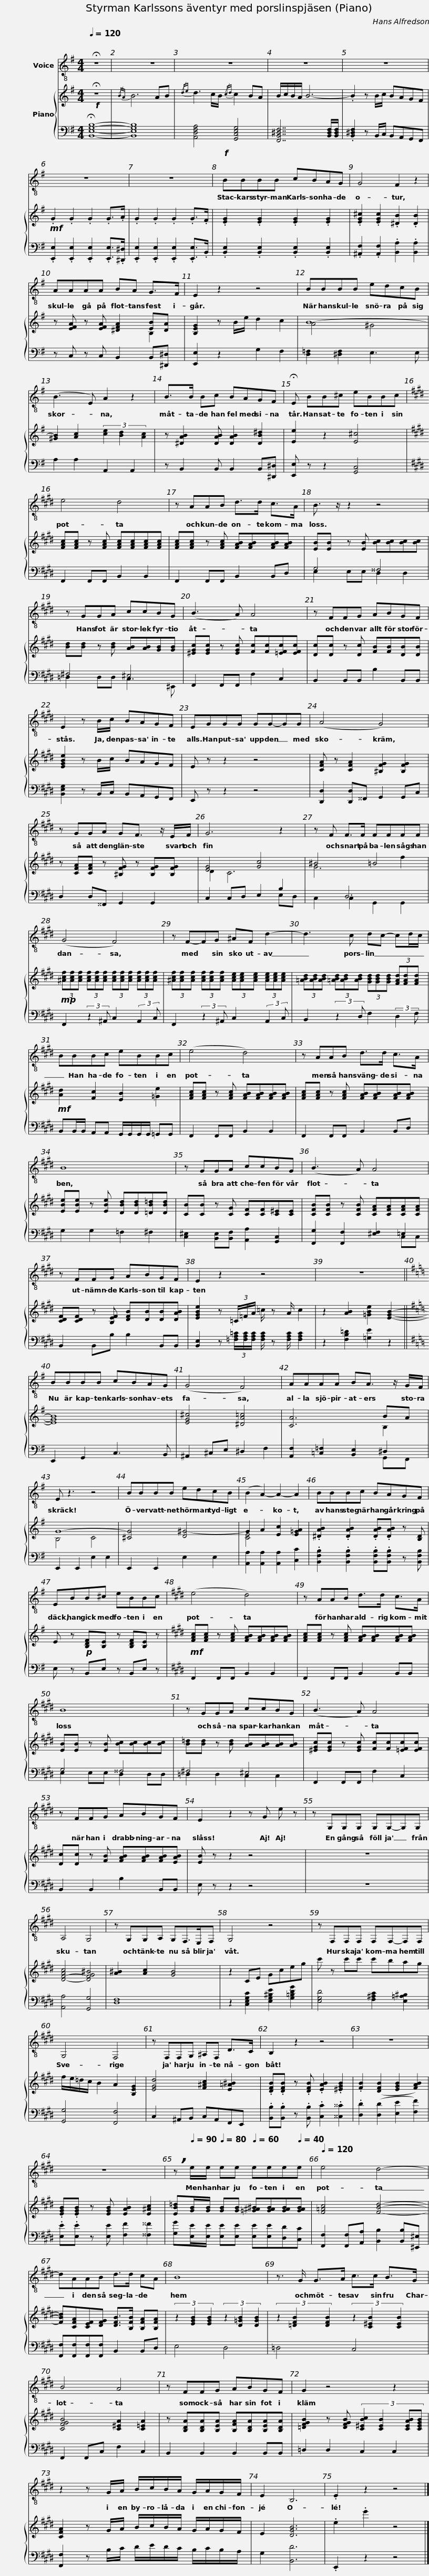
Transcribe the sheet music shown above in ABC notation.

X:1
%%score 1 { ( 2 4 ) | ( 3 5 ) }
L:1/8
Q:1/4=120
M:4/4
I:linebreak $
K:G
V:1 treble-8
V:2 treble
V:4 treble
V:3 bass
V:5 bass
V:1
 !fermata!z8 | z8 | z8 | z8 | z8 | %5
 z8 |$ z8 |!f! BBBB cBAG | G4 F2 z2 |$ AAAA BA G>F | %10
 E2 z2 z4 | BBBB edcB | (B3 E) A2 z2 |$ B>B Bc BAGF | !fermata!E BB^c eBBc | %15
[K:E] e4 d4 |$ z AAB d>d c>A | B3/2 z/ z2 z4 | z GGA ccBG |$ (B3 A) A4 | %20
 z FFG ABGF | E2 z B/c/ BAGF |$ EGGG GG-GG | (A4 G4) | z GGA GF3/2 z/ E/F/ |$ %25
 G6 z2 | z F F>F FFFF | (G4 F4) |$ z F-FG ^AF d2- | d3 c dc- cd/c/ |$ %30
 BBBc eBBc | (e4 d4) | z AAB d>d c>A |$ B8 | z GGA ccBG | %35
 (B3 A) A4 |$ z FFG ABGF | E2 z2 z4 | z8 ||$[K:G] BBBB cBAG | %40
 (G4 F4) | AAAA BA3/2 z/ G/F/ | E z3 z4 |$ BBBB edcB | (B2 A2-) A2- A2 | %45
 BBBc BAGF |$ EBB^c eBBc |[K:E] (e4 d4) | z AAB d>d c>A |$ B8 | %50
 z GGA ccBG | (B3 A) A4 |$ z FFG ABGF | E2 z2 z G e z | z G,G,G, G,G,-G,G, | %55
 A,4 G,4 |$ z G,G,A, G,F,>E,F, | G,4 z4 | z F,F,F, F,F,-F,F, | G,4 F,4 |$ %60
 z F,F,G, ^A,F, D>C | B,2 z2 z4 | z8 | z8 |$ !breath!z[Q:1/4=90] e/e/[Q:1/4=80] ee[Q:1/4=60] ee[Q:1/4=50]e[Q:1/4=40]e | %65
[Q:1/4=120] e4 d4- | dAAB d>d cA | B8 |$ z3/2 G/ G>A c>c B>G | B4 A4 | %70
 z FFG ABGF |$ G2 z4 z2 | z2 z G/A/ B/c/B/A/ G/A/G/F/ | E2 B,6 | .E2 z2 z4 |] %75
V:2
!f! !fermata!z8 |{/BA} B6 AB |{/de} d3 c/B/{/cd} c2 BA | B/c/B/A/ B6- | .B2 z B/c/ BAGF | %5
!mf! .G2 .G2 .G2 .G>.A |$ .G2 .G2 .G2 .G>.F | .[EG]2 .[EG]2 .[EG]2 .[EG]2 | .[EG^c]2 .[EGc]2 .[^DB]2 .[DB]2 |$ z [EFA] z [EFA] [^DFA]2 [EB][DA] | %10
 [B,EG]2 z B/e/ d2 c2 | B8- | [^GB]2 [Ac]2 (3[ce]2 [Bd]2 [Ac]2 |$ z [^DAB]2 [DAB] [DAB]2 [DB^d]2 | [Ee]2 z2 [E^c]4 | %15
[K:E] [FAc][FAc] z [FAc] [FAc][FAc][FAc][FAc] |$ [FAc][FAc] z [FAc] [FAB][FAB][FAB][FAB] | [EB][EB] z [EB] [Bc][Bc][Bc][Bc] | [Bd][Bd] z [Bd] [AB][AB][GB][GB] |$ [^EGc][EGc] z [EGc] [Fc][Fc][=EFc][EFc] | %20
 [Dc][Dc] z [Dc] [FB][FB][DB][DB] | [EGBe]2 z B/c/ BAGF |$ E z z2 z4 | [CFA] z [CFA]2 [^B,FG]2 [B,FG]2 | z [CFA][CFA] z [^B,FG] z [B,FG][B,FG] |$ %25
 [EG]4 [Gc]4 | ^B4 =B4 |!mp! (3[^Acf][Acf][Acf] (3[Acf][Acf][Acf] (3[Acf][Acf][Acf] (3[Acf][Acf][Acf] |$ (3[^Acf][Acf][Acf] (3[Acf][Acf][Acf] (3[Ace][Ace][Ace] (3[Ace][Ace][Ace] | (3[=ABd][ABd][ABd] (3[=ABd][ABd][ABd] (3[GBd][GBd][GBd] (3[FAd][FAd][FAd] |$ %30
!mf! [Ad]2 [Fc]2 [EB]2 [=Ge]2 | [FAc][FAc] z [FAc] [FAB][FAB][FAB][FAB] | [FAc][FAc] z [FAc] [FAB][FAB][FAB][FAB] |$ [EBe][EBe] z [EBe] [DBd][DBd][=DB=d][DBd] | [CB][CB] z [CG] [CF][CF][C^E][CE] | %35
 [CFB][CFB] z [CFB] [CFA][CFA][CFA][CFA] |$ [CDF][CDF] z [B,EF] [DFB][DB][DB][DAB] | [EGBe]2 z (3=C/=F/A/ =c/ z A/ c2 | z2 [AB]2 [=GBe]2 [EGB]2- ||$[K:G] [EGB]8 | %40
 [EG^c]4 [^DA=c]4 | [CA]6 BA | G8- |$ [^CG]4 [D^G-]4 | G2 A2 [Ec]2 [E=GA]2 | %45
 .[^DAB]2 .[DAB]2 .[DAB].[DAB] z [B,D] |$ E z!p! [B,DF][B,E] z [B,DF][B,E] z |[K:E]!mf! [FAc][FAc] z [FAc] [FAB][FAB][FAB][FAB] | [FAc][FAc] z [FAc] [FAB][FAB][FAB][FAB] |$ [EB][EB] z [EB] [Bc][Bc][Bc][Bc] | %50
 [B=d][Bd] z [Bd] [AB][AB][AB][AB] | [^EGc][EGc] z [EGc] [Fc][Fc][=EFc][EFc] |$ [Dc][Dc] z [FB] [FAB][FAB][FAB][EAB] | [EB] z z2 z4 | z8 | %55
 [D-F-Ac]4 [DFG^B]4 |$ [A^B]2 [Ac]2 [GB]4 | z2 CE Gceg | c' z c'c' c'bag | f/e/=d/c/ B2 A2 [B,EG]2 |$ %60
 [EGd]4 [F^Ac]2 [E=A^B]2 | .[DFB].[DFB] z .[DFB] .[EAB]2 .[^EGB]2 | .[FB]2 ([DFB]2 [EGB]2 [FAB]2) | .[EGB].[EGB] z [EGB] [EAB]2 [E^Ac]2 |$ [EB=d][GB]/[GB]/ [GB][GB] [=G^A^B][GAB][GAB][GAB] | %65
 [F=Ac]4 [FBd]4- | [FBd][CFA][CEF][DFG] [DFB]>[B,FB] [B,FA][B,FA] | (3z2 [EGB]2 [EGB]2 (3z2 [D=GB]2 [DGB]2 |$ (3z2 [=DFB]2 [DFB]2 (3z2 [C^EB]2 [CEB]2 | [CFGB]4 [C^EA]2 [C=EA]2 | %70
 z [B,DA][B,DA][B,EA] [B,FA][B,DA][B,EA][B,DA] |$ [=DFGB]2 z [DFGB] (3:2:4[C^EBc]2 [CEB]2 [CEAB][CEGB] | [CFA]2 z G/A/ B/c/B/A/ G/A/G/F/ | E2 [DGB]6 | .e2 .e'2 z4 |] %75
V:3
 !fermata![B,,E,G,B,]8- | [B,,E,G,B,]8 | [A,,D,F,A,]4 [G,,C,E,G,]4 | [F,,B,,^D,F,]7 [B,,D,F,]/[B,,D,F,]/ | .[B,,^D,F,]2 z B,,/C,/ B,,A,,G,,F,, | %5
 .[E,,E,]2 .[E,,E,]2 .[E,,E,]2 .[E,,E,]>.[^D,,^D,] |$ .[E,,E,]2 .[E,,E,]2 .[E,,E,]2 .[E,,E,]>.B,, | .[B,,E,]2 .[B,,E,]2 .[B,,E,]2 .[B,,E,]2 | .[^A,,F,]2 .[A,,F,]2 .[B,,A,]2 .[B,,A,]2 |$ z C, z C, B,,2 B,,[^D,,^D,] | %10
 [E,,E,]2 z2 G,2 F,2 | [D,=F,]2 [^D,F,]2 E,3 E, | A,2 A,2 A,,2 A,,2 |$ z B,,2 B,, B,,2 B,,[^D,,^D,] | [E,,E,] z z2 [G,,C,]4 | %15
[K:E] F,,2 F,,F,, B,,2 B,,2 |$ F,,2 F,,F,, B,,2 B,,D, | G,4 ^^F,4 | ^F,4 ^E,4 |$ F,,2 F,,F,, F,2 C,2 | %20
 B,,2 B,,B,, B,2 B,,B,, | [B,,E,G,]2 z B,,/C,/ B,,A,,G,,F,, |$ E,, z z2 z4 | [D,,D,]2 [D,,D,]^^F,, G,,2 G,,C, | D,2 D,^^F,, G,,2 G,,2 |$ %25
 C,2 C,D, E,2 B,2 | x2 D,6 | F,,2 (3:2:2z2 ^A,, C,2 (3:2:2A,,2 C, |$ F,,2 (3:2:2z2 ^A,, C,2 (3:2:2A,,2 C, | B,,2 (3:2:2z2 D, F,2 (3:2:2D,2 F, |$ %30
 B,,B,,/B,,/ A,,A,, G,,/G,,/G,,/G,,/ =G,,G,, | F,,2 F,,F,, B,,2 B,,2 | F,,2 F,,F,, B,,2 B,,D, |$ G,2 G,2 =F,2 ^F,2 | [C,^E,]2 [B,,E,][B,,F,] [A,,A,]2 [G,,C,]2 | %35
 [F,,G,]2 [F,,F,]2 [^E,F,]2 =E,2 |$ B,,2 B,,B, B,2 B,,B,, | [B,,E,]2 z (3[=F,A,=C]/[F,A,C]/[F,A,C]/ [F,A,C]/ z [F,A,C]/ [F,A,C]2 | z2 [F,B,=D]2 [=G,E]2 z2 ||$[K:G] E,,2 G,,2 C,3 B,, | %40
 ^A,,2 ^C,E, ^D,2 F,2 | [A,,F,]2 [=C,=F,]2 [B,,E,]2 ^D,2 | E,,2 E,,2 E,2 E,2 |$ E,,2 E,,2 E,2 E,2 | [A,,A,]2 [A,,A,]2 [A,,A,]2 [C,C]2 | %45
 .[B,,F,B,]2 .[B,,F,B,]2 .[B,,F,B,].[B,,F,B,] z [B,,F,B,] |$ E, z B,,E, z B,,E, z |[K:E] F,,2 F,,F,, B,,2 B,,2 | F,,2 F,,F,, B,,2 B,,B,, |$ G,4 ^^F,4 | %50
 ^F,4 ^E,4 | F,,2 F,,F,, F,2 C,2 |$ B,,2 B,,2 B,2 B,,B,, | E, z z2 z4 | z8 | %55
 [A,,A,]4 [G,,G,]4 |$ [D,F,]8 | z2 [C,E,G,C]2 [E,G,^B,E]2 [G,=B,DG]2 | [E,G,D]4 [F,^A,C]2 [E,=A,^B,]2 | [G,,G,]4 [F,,F,]4 |$ %60
 C,2 ^A,,B,, C,A,,F,,E,, | .[B,,B,].[B,,B,] z .[B,,B,] .[C,C]2 .[^^C,^^C]2 | .[D,D]2 ([D,D]2 [E,E]2 [F,F]2) | .[E,E].[E,E] z [E,E] [F,F]2 [^^F,^^F]2 |$ [G,G][E,E]/[E,E]/ [E,E][E,E] [E,E][E,E][D,D][C,C] | %65
 [F,,F,]2 [F,,F,][A,,A,] [B,,B,]2 [B,,B,][^E,,^E,] | [F,,F,][F,,F,][F,,F,][F,,F,] B,,2 B,,D, | E,4 D,4 |$ =D,4 C,4 | F,,2 F,,C, F,2 C,2 | %70
 B,,2 B,,2 B,,2 B,,B,, |$ =D,2 D,2 C,2 C,2 | [F,,F,]2 z B,/C/ D/E/D/C/ B,/C/B,/A,/ | G,2 [B,,D]6 | .E,,2 z2 z4 |] %75
V:4
 x8 | x8 | x8 | x8 | x8 | %5
 x8 |$ x8 | x8 | x8 |$ x6 B,2 | %10
 x8 | A4 ^G4 | x8 |$ x8 | x8 | %15
[K:E] x8 |$ x8 | x8 | x8 |$ x8 | %20
 x8 | x8 |$ x8 | x8 | x8 |$ %25
 D2 C6 | G6 f2 | x8 |$ x8 | x8 |$ %30
 x8 | x8 | x8 |$ x8 | x8 | %35
 x8 |$ x8 | x8 | x8 ||$[K:G] x8 | %40
 x8 | x6 B,2 | B,4 C4 |$ x8 | [CE]4 x4 | %45
 x8 |$ x8 |[K:E] x8 | x8 |$ x8 | %50
 x8 | x8 |$ x8 | x8 | x8 | %55
 x8 |$ x8 | x8 | x8 | x8 |$ %60
 x8 | x8 | x8 | x8 |$ x8 | %65
 x8 | x8 | x8 |$ x8 | x8 | %70
 x8 |$ x8 | x8 | x8 | x8 |] %75
V:5
 x8 | x8 | x8 | x8 | x8 | %5
 x8 |$ x8 | x8 | x8 |$ x8 | %10
 x8 | x8 | x8 |$ x8 | x8 | %15
[K:E] x8 |$ x8 | E,2 E,E, D,2 D,2 | =D,2 D,D, C,3 ^E,, |$ x8 | %20
 x8 | x8 |$ x8 | x8 | x8 |$ %25
 x6 E,D, | C,2 C,2 G,,2 G,,2 | x8 |$ x8 | x8 |$ %30
 x8 | x8 | x8 |$ x8 | x8 | %35
 x6 C,C, |$ x8 | x8 | x8 ||$[K:G] x8 | %40
 x8 | x6 G,,F,, | x8 |$ x8 | x8 | %45
 x8 |$ x8 |[K:E] x8 | x8 |$ E,2 E,E, D,2 D,D, | %50
 =D,2 D,2 C,2 C,2 | x8 |$ x8 | x8 | x8 | %55
 x8 |$ x8 | x8 | x8 | x8 |$ %60
 x8 | x8 | x8 | x8 |$ x8 | %65
 x8 | x8 | x8 |$ x8 | x8 | %70
 x8 |$ x8 | x8 | x8 | x8 |] %75
